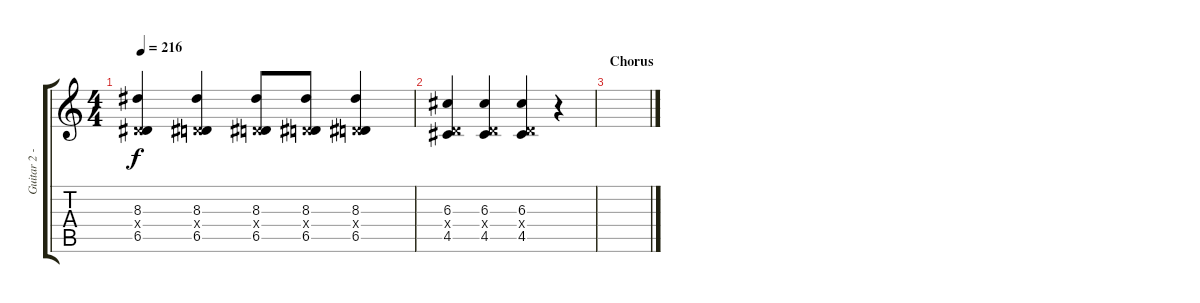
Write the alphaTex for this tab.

\track ("Guitar 2 - Distortion" "Guitar 2 -") {instrument distortionguitar}
\staff {score tabs}
\tuning (E4 B3 G3 D3 A2 E2) {hide}
\ts (4 4)
\tempo 216
\clef g2
\ks c
(8.3 0.4{x} 6.5).4{dy f} (8.3 0.4{x} 6.5).4 (8.3 0.4{x} 6.5).8 (8.3 0.4{x} 6.5).8 (8.3 0.4{x} 6.5).4 |
(6.3 0.4{x} 4.5).4 (6.3 0.4{x} 4.5).4 (6.3 0.4{x} 4.5).4 r.4 |
\section ("" "Chorus")
